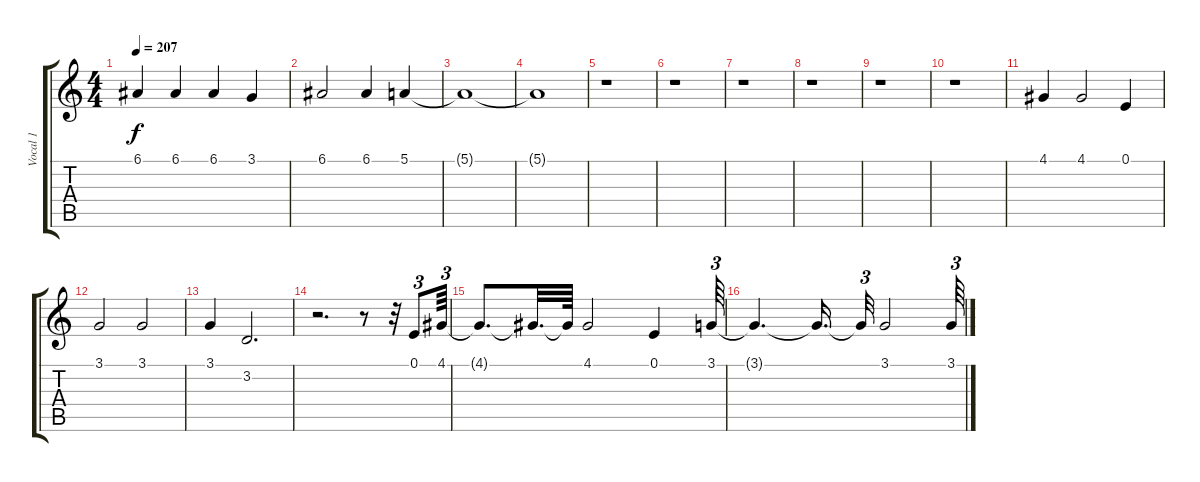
\track ("Vocal 1" "Vocal 1") {instrument lead2sawtooth}
\staff {score tabs}
\tuning (E4 B3 G3 D3 A2 E2) {hide}
\ts (4 4)
\tempo 207
\clef g2
\ks c
6.1.4{dy f} 6.1.4 6.1.4 3.1.4 |
6.1.2 6.1.4 5.1.4 |
5.1{t}.1 |
5.1{t}.1 |
r.1 |
r.1 |
r.1 |
r.1 |
r.1 |
r.1 |
4.1.4 4.1.2 0.1.4 |
3.1.2 3.1.2 |
3.1.4 3.2.2{d} |
r.2{d} r.8 r.32 0.1.8{tu (3 2)} 4.1.64{tu (3 2)} |
4.1{t}.8{d} 4.1{t}.32{d} 4.1{t}.64 4.1.2 0.1.4 3.1.64{tu (3 2)} |
3.1{t}.4{d} 3.1{t}.16{d} 3.1{t}.32{tu (3 2)} 3.1.2 3.1.64{tu (3 2)}
